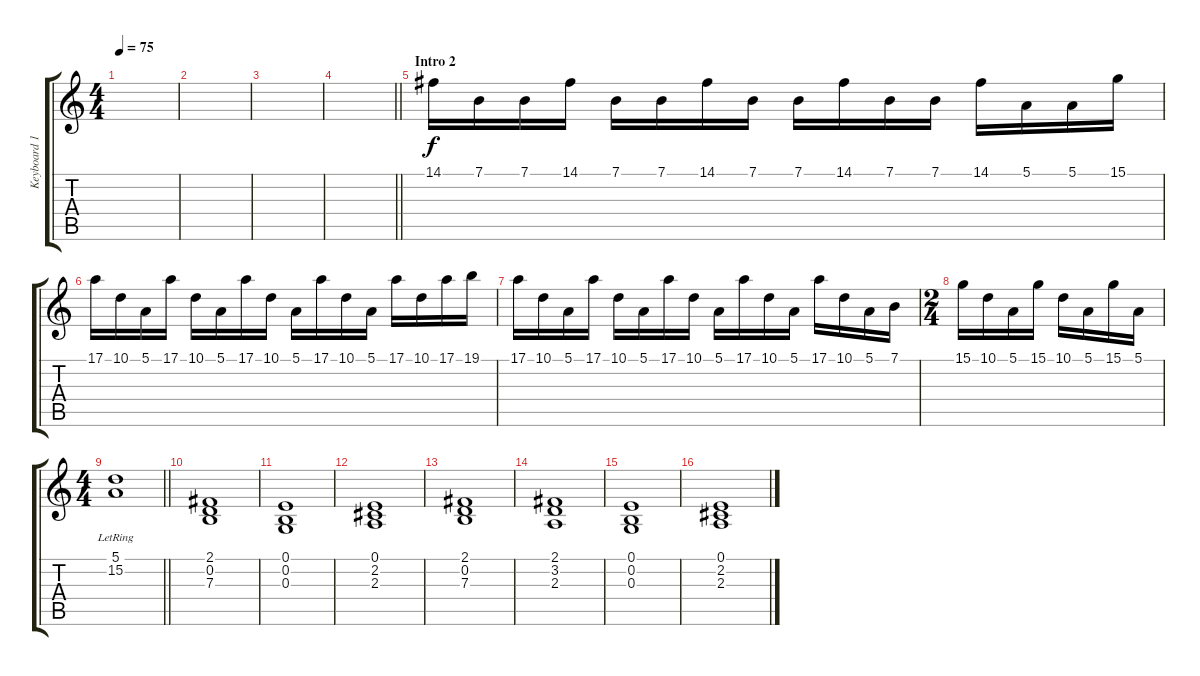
\track ("Keyboard 1 - David" "Keyboard 1") {instrument acousticgrandpiano}
\staff {score tabs}
\tuning (E4 B3 G3 D3 A2 E2) {hide}
\ts (4 4)
\tempo 75
\clef g2
\ks c
|
|
|
\barLineRight lightlight
|
\section ("" "Intro 2")
14.1.16 7.1.16 7.1.16 14.1.16 7.1.16 7.1.16 14.1.16 7.1.16 7.1.16 14.1.16 7.1.16 7.1.16 14.1.16 5.1.16 5.1.16 15.1.16 |
17.1.16 10.1.16 5.1.16 17.1.16 10.1.16 5.1.16 17.1.16 10.1.16 5.1.16 17.1.16 10.1.16 5.1.16 17.1.16 10.1.16 17.1.16 19.1.16 |
17.1.16 10.1.16 5.1.16 17.1.16 10.1.16 5.1.16 17.1.16 10.1.16 5.1.16 17.1.16 10.1.16 5.1.16 17.1.16 10.1.16 5.1.16 7.1.16 |
\ts (2 4)
15.1.16 10.1.16 5.1.16 15.1.16 10.1.16 5.1.16 15.1.16 5.1.16 |
\ts (4 4)
\barLineRight lightlight
(5.1{lr} 15.2{lr}).1 |
(2.1 0.2 7.3).1 |
(0.1 0.2 0.3).1 |
(0.1 2.2 2.3).1 |
(2.1 0.2 7.3).1 |
(2.1 3.2 2.3).1 |
(0.1 0.2 0.3).1 |
(0.1 2.2 2.3).1
